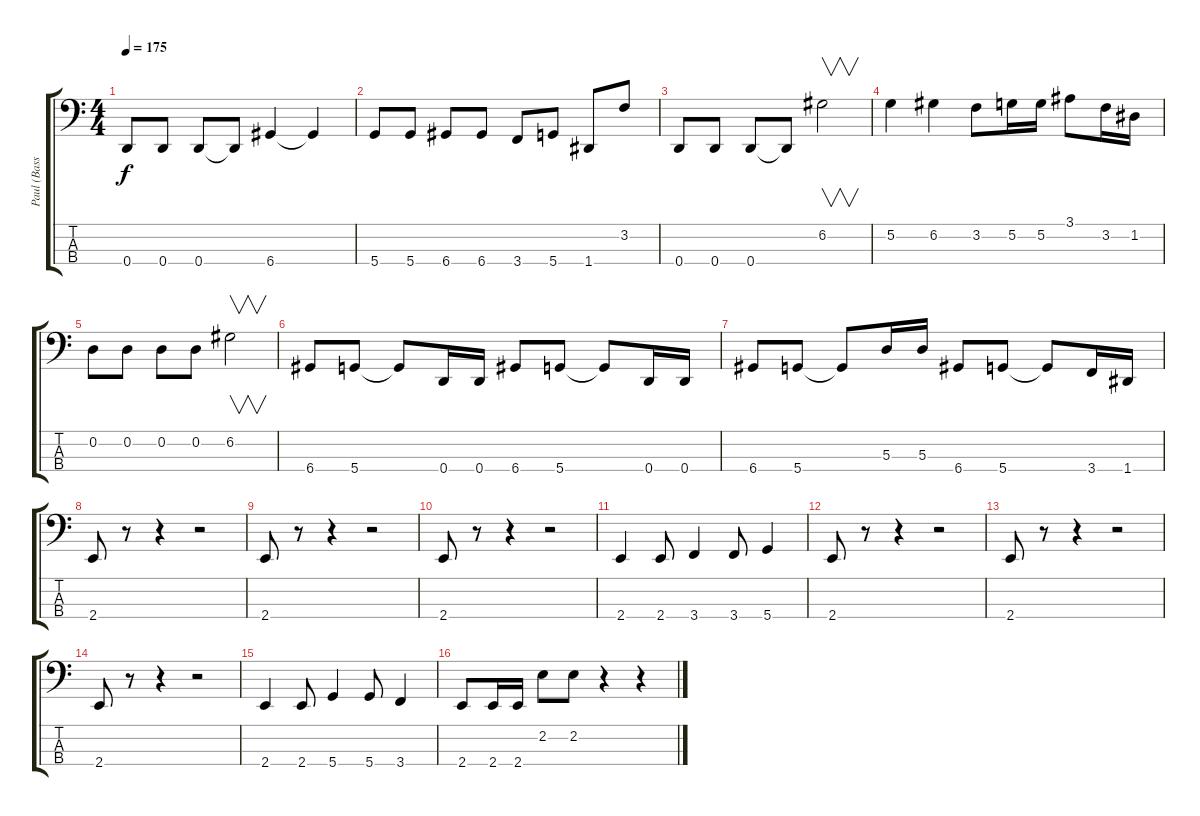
\track ("Paul (Bass)" "Paul (Bass") {instrument electricbasspick}
\staff {score tabs}
\tuning (G2 D2 A1 D1) {hide}
\ts (4 4)
\tempo 175
\clef f4
\ks c
0.4.8{dy f} 0.4.8 0.4.8 0.4{t}.8 6.4.4 6.4{t}.4 |
5.4.8 5.4.8 6.4.8 6.4.8 3.4.8 5.4.8 1.4.8 3.2.8 |
0.4.8 0.4.8 0.4.8 0.4{t}.8 6.2.2{v} |
5.2.4 6.2.4 3.2.8 5.2.16 5.2.16 3.1.8 3.2.16 1.2.16 |
0.2.8 0.2.8 0.2.8 0.2.8 6.2.2{v} |
6.4.8 5.4.8 5.4{t}.8 0.4.16 0.4.16 6.4.8 5.4.8 5.4{t}.8 0.4.16 0.4.16 |
6.4.8 5.4.8 5.4{t}.8 5.3.16 5.3.16 6.4.8 5.4.8 5.4{t}.8 3.4.16 1.4.16 |
2.4.8 r.8 r.4 r.2 |
2.4.8 r.8 r.4 r.2 |
2.4.8 r.8 r.4 r.2 |
2.4.4 2.4.8 3.4.4 3.4.8 5.4.4 |
2.4.8 r.8 r.4 r.2 |
2.4.8 r.8 r.4 r.2 |
2.4.8 r.8 r.4 r.2 |
2.4.4 2.4.8 5.4.4 5.4.8 3.4.4 |
2.4.8 2.4.16 2.4.16 2.2.8 2.2.8 r.4 r.4
